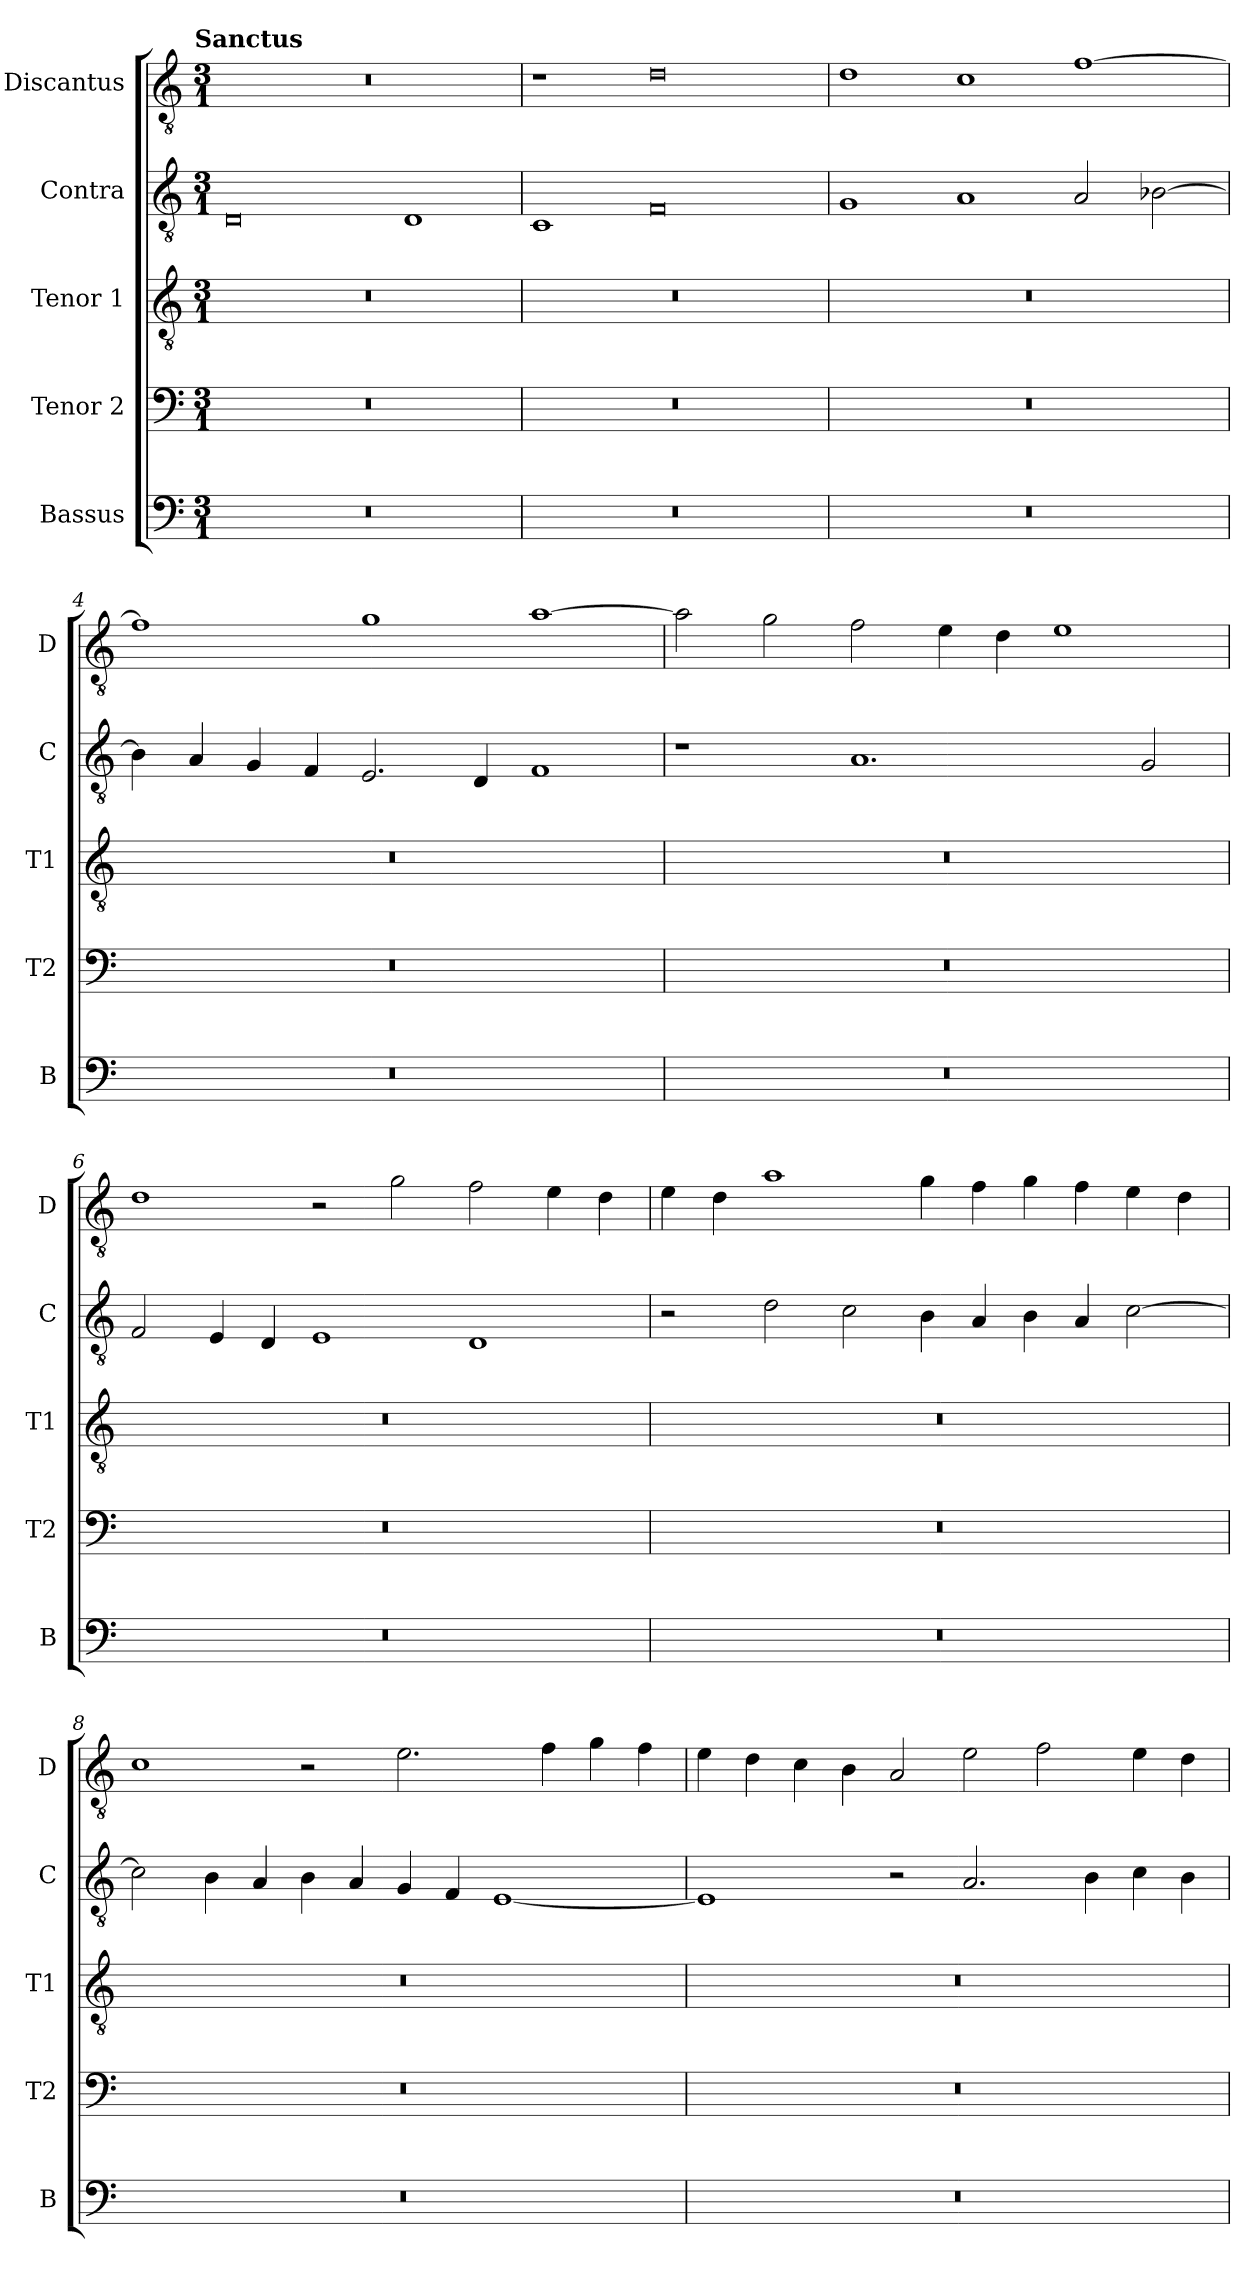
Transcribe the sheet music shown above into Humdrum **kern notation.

**kern	**kern	**kern	**kern	**kern
*part5	*part4	*part3	*part2	*part1
*staff5	*staff4	*staff3	*staff2	*staff1
*I"Bassus	*I"Tenor 2	*I"Tenor 1	*I"Contra	*I"Discantus
*I'B	*I'T2	*I'T1	*I'C	*I'D
*clefF4	*clefF4	*clefGv2	*clefGv2	*clefGv2
*k[]	*k[]	*k[]	*k[]	*k[]
*a:	*a:	*a:	*a:	*a:
!!LO:TX:omd:t=Sanctus
*M3/1	*M3/1	*M3/1	*M3/1	*M3/1
=1	=1	=1	=1	=1
0.r	0.r	0.r	0D	0.r
.	.	.	1D	.
=2	=2	=2	=2	=2
0.r	0.r	0.r	1C	1r
.	.	.	0F	0d
=3	=3	=3	=3	=3
0.r	0.r	0.r	1G	1d
.	.	.	1A	1c
.	.	.	2A	[1f
.	.	.	[2B-X	.
=4	=4	=4	=4	=4
0.r	0.r	0.r	4B-]	1f]
.	.	.	4A	.
.	.	.	4G	.
.	.	.	4F	.
.	.	.	2.E	1g
.	.	.	4D	.
.	.	.	1F	[1a
=5	=5	=5	=5	=5
0.r	0.r	0.r	1r	2a]
.	.	.	.	2g
.	.	.	1.A	2f
.	.	.	.	4e
.	.	.	.	4d
.	.	.	.	1e
.	.	.	2G	.
=6	=6	=6	=6	=6
0.r	0.r	0.r	2F	1d
.	.	.	4E	.
.	.	.	4D	.
.	.	.	1E	2r
.	.	.	.	2g
.	.	.	1D	2f
.	.	.	.	4e
.	.	.	.	4d
=7	=7	=7	=7	=7
0.r	0.r	0.r	2r	4e
.	.	.	.	4d
.	.	.	2d	1a
.	.	.	2c	.
.	.	.	4B	4g
.	.	.	4A	4f
.	.	.	4B	4g
.	.	.	4A	4f
.	.	.	[2c	4e
.	.	.	.	4d
=8	=8	=8	=8	=8
0.r	0.r	0.r	2c]	1c
.	.	.	4B	.
.	.	.	4A	.
.	.	.	4B	2r
.	.	.	4A	.
.	.	.	4G	2.e
.	.	.	4F	.
.	.	.	[1E	.
.	.	.	.	4f
.	.	.	.	4g
.	.	.	.	4f
=9	=9	=9	=9	=9
0.r	0.r	0.r	1E]	4e
.	.	.	.	4d
.	.	.	.	4c
.	.	.	.	4B
.	.	.	2r	2A
.	.	.	2.A	2e
.	.	.	.	2f
.	.	.	4B	.
.	.	.	4c	4e
.	.	.	4B	4d
=	=	=	=	=
*-	*-	*-	*-	*-
